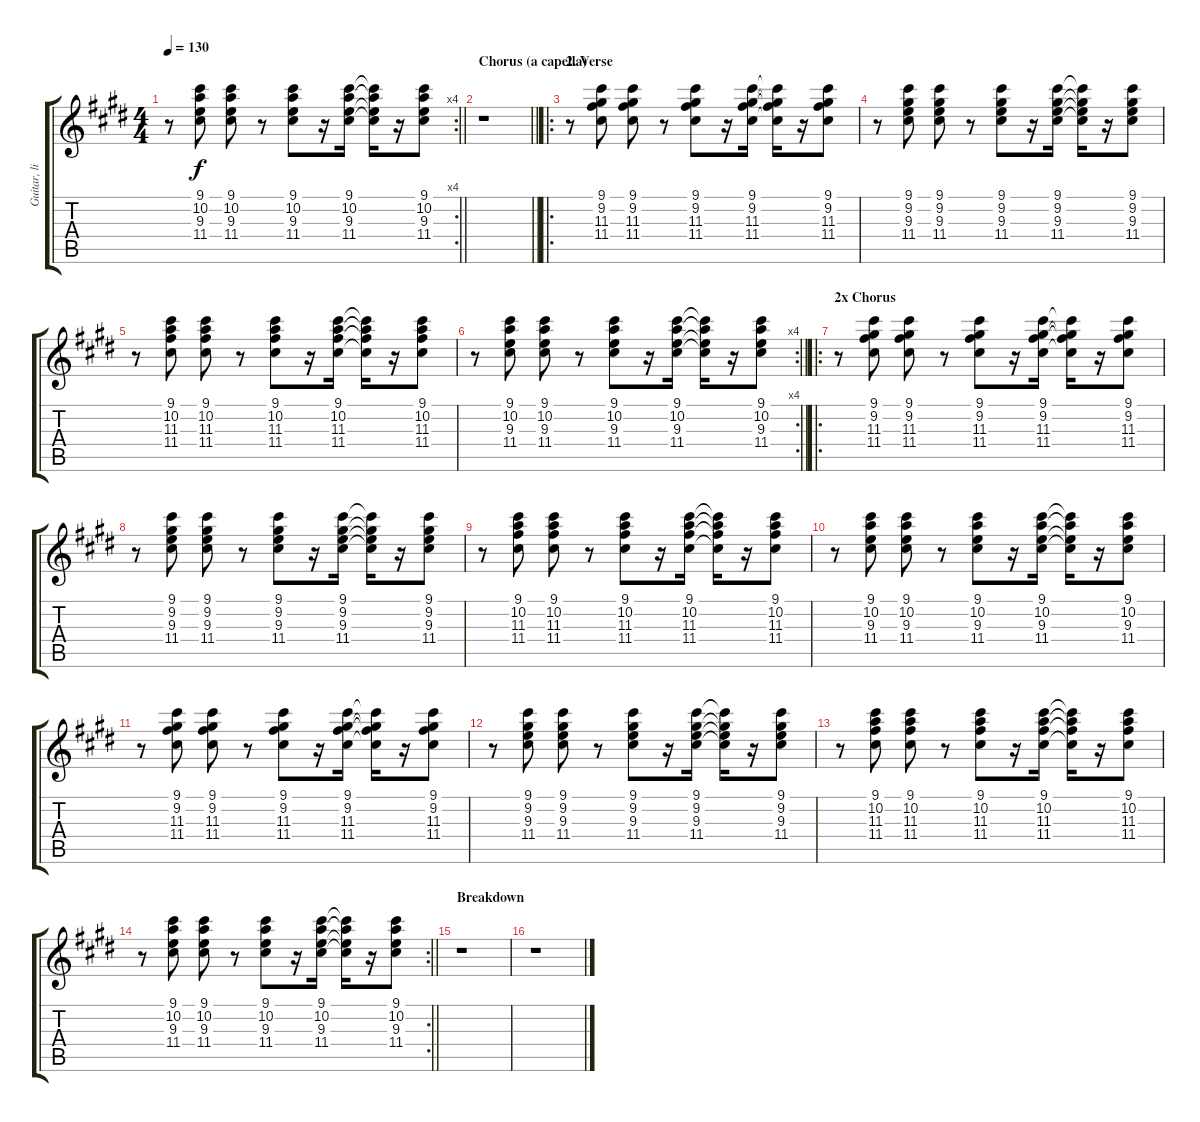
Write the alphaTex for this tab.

\track ("Guitar, light overdrive" "Guitar, li") {instrument electricguitarclean}
\staff {score tabs}
\tuning (E4 B3 G3 D3 A2 E2) {hide}
\rc 4
\ts (4 4)
\tempo 130
\clef g2
\barLineRight lightlight
\ks c#minor
r.8{dy f} (9.1 10.2 9.3 11.4).8 (9.1 10.2 9.3 11.4).8 r.8 (9.1 10.2 9.3 11.4).8 r.16 (9.1 10.2 9.3 11.4).16 (9.1{t} 10.2{t} 9.3{t} 11.4{t}).16 r.16 (9.1 10.2 9.3 11.4).8 |
\section ("" "Chorus (a capella)")
\barLineRight lightlight
r.1 |
\ro
\section ("" "2. Verse")
r.8 (9.1 9.2 11.3 11.4).8 (9.1 9.2 11.3 11.4).8 r.8 (9.1 9.2 11.3 11.4).8 r.16 (9.1 9.2 11.3 11.4).16 (9.1{t} 9.2{t} 11.3{t} 11.4{t}).16 r.16 (9.1 9.2 11.3 11.4).8 |
r.8 (9.1 9.2 9.3 11.4).8 (9.1 9.2 9.3 11.4).8 r.8 (9.1 9.2 9.3 11.4).8 r.16 (9.1 9.2 9.3 11.4).16 (9.1{t} 9.2{t} 9.3{t} 11.4{t}).16 r.16 (9.1 9.2 9.3 11.4).8 |
r.8 (9.1 10.2 11.3 11.4).8 (9.1 10.2 11.3 11.4).8 r.8 (9.1 10.2 11.3 11.4).8 r.16 (9.1 10.2 11.3 11.4).16 (9.1{t} 10.2{t} 11.3{t} 11.4{t}).16 r.16 (9.1 10.2 11.3 11.4).8 |
\rc 4
\barLineRight lightlight
r.8 (9.1 10.2 9.3 11.4).8 (9.1 10.2 9.3 11.4).8 r.8 (9.1 10.2 9.3 11.4).8 r.16 (9.1 10.2 9.3 11.4).16 (9.1{t} 10.2{t} 9.3{t} 11.4{t}).16 r.16 (9.1 10.2 9.3 11.4).8 |
\ro
\section ("" "2x Chorus")
r.8 (9.1 9.2 11.3 11.4).8 (9.1 9.2 11.3 11.4).8 r.8 (9.1 9.2 11.3 11.4).8 r.16 (9.1 9.2 11.3 11.4).16 (9.1{t} 9.2{t} 11.3{t} 11.4{t}).16 r.16 (9.1 9.2 11.3 11.4).8 |
r.8 (9.1 9.2 9.3 11.4).8 (9.1 9.2 9.3 11.4).8 r.8 (9.1 9.2 9.3 11.4).8 r.16 (9.1 9.2 9.3 11.4).16 (9.1{t} 9.2{t} 9.3{t} 11.4{t}).16 r.16 (9.1 9.2 9.3 11.4).8 |
r.8 (9.1 10.2 11.3 11.4).8 (9.1 10.2 11.3 11.4).8 r.8 (9.1 10.2 11.3 11.4).8 r.16 (9.1 10.2 11.3 11.4).16 (9.1{t} 10.2{t} 11.3{t} 11.4{t}).16 r.16 (9.1 10.2 11.3 11.4).8 |
r.8 (9.1 10.2 9.3 11.4).8 (9.1 10.2 9.3 11.4).8 r.8 (9.1 10.2 9.3 11.4).8 r.16 (9.1 10.2 9.3 11.4).16 (9.1{t} 10.2{t} 9.3{t} 11.4{t}).16 r.16 (9.1 10.2 9.3 11.4).8 |
r.8 (9.1 9.2 11.3 11.4).8 (9.1 9.2 11.3 11.4).8 r.8 (9.1 9.2 11.3 11.4).8 r.16 (9.1 9.2 11.3 11.4).16 (9.1{t} 9.2{t} 11.3{t} 11.4{t}).16 r.16 (9.1 9.2 11.3 11.4).8 |
r.8 (9.1 9.2 9.3 11.4).8 (9.1 9.2 9.3 11.4).8 r.8 (9.1 9.2 9.3 11.4).8 r.16 (9.1 9.2 9.3 11.4).16 (9.1{t} 9.2{t} 9.3{t} 11.4{t}).16 r.16 (9.1 9.2 9.3 11.4).8 |
r.8 (9.1 10.2 11.3 11.4).8 (9.1 10.2 11.3 11.4).8 r.8 (9.1 10.2 11.3 11.4).8 r.16 (9.1 10.2 11.3 11.4).16 (9.1{t} 10.2{t} 11.3{t} 11.4{t}).16 r.16 (9.1 10.2 11.3 11.4).8 |
\rc 2
\barLineRight lightlight
r.8 (9.1 10.2 9.3 11.4).8 (9.1 10.2 9.3 11.4).8 r.8 (9.1 10.2 9.3 11.4).8 r.16 (9.1 10.2 9.3 11.4).16 (9.1{t} 10.2{t} 9.3{t} 11.4{t}).16 r.16 (9.1 10.2 9.3 11.4).8 |
\section ("" "Breakdown")
r.1 |
r.1
